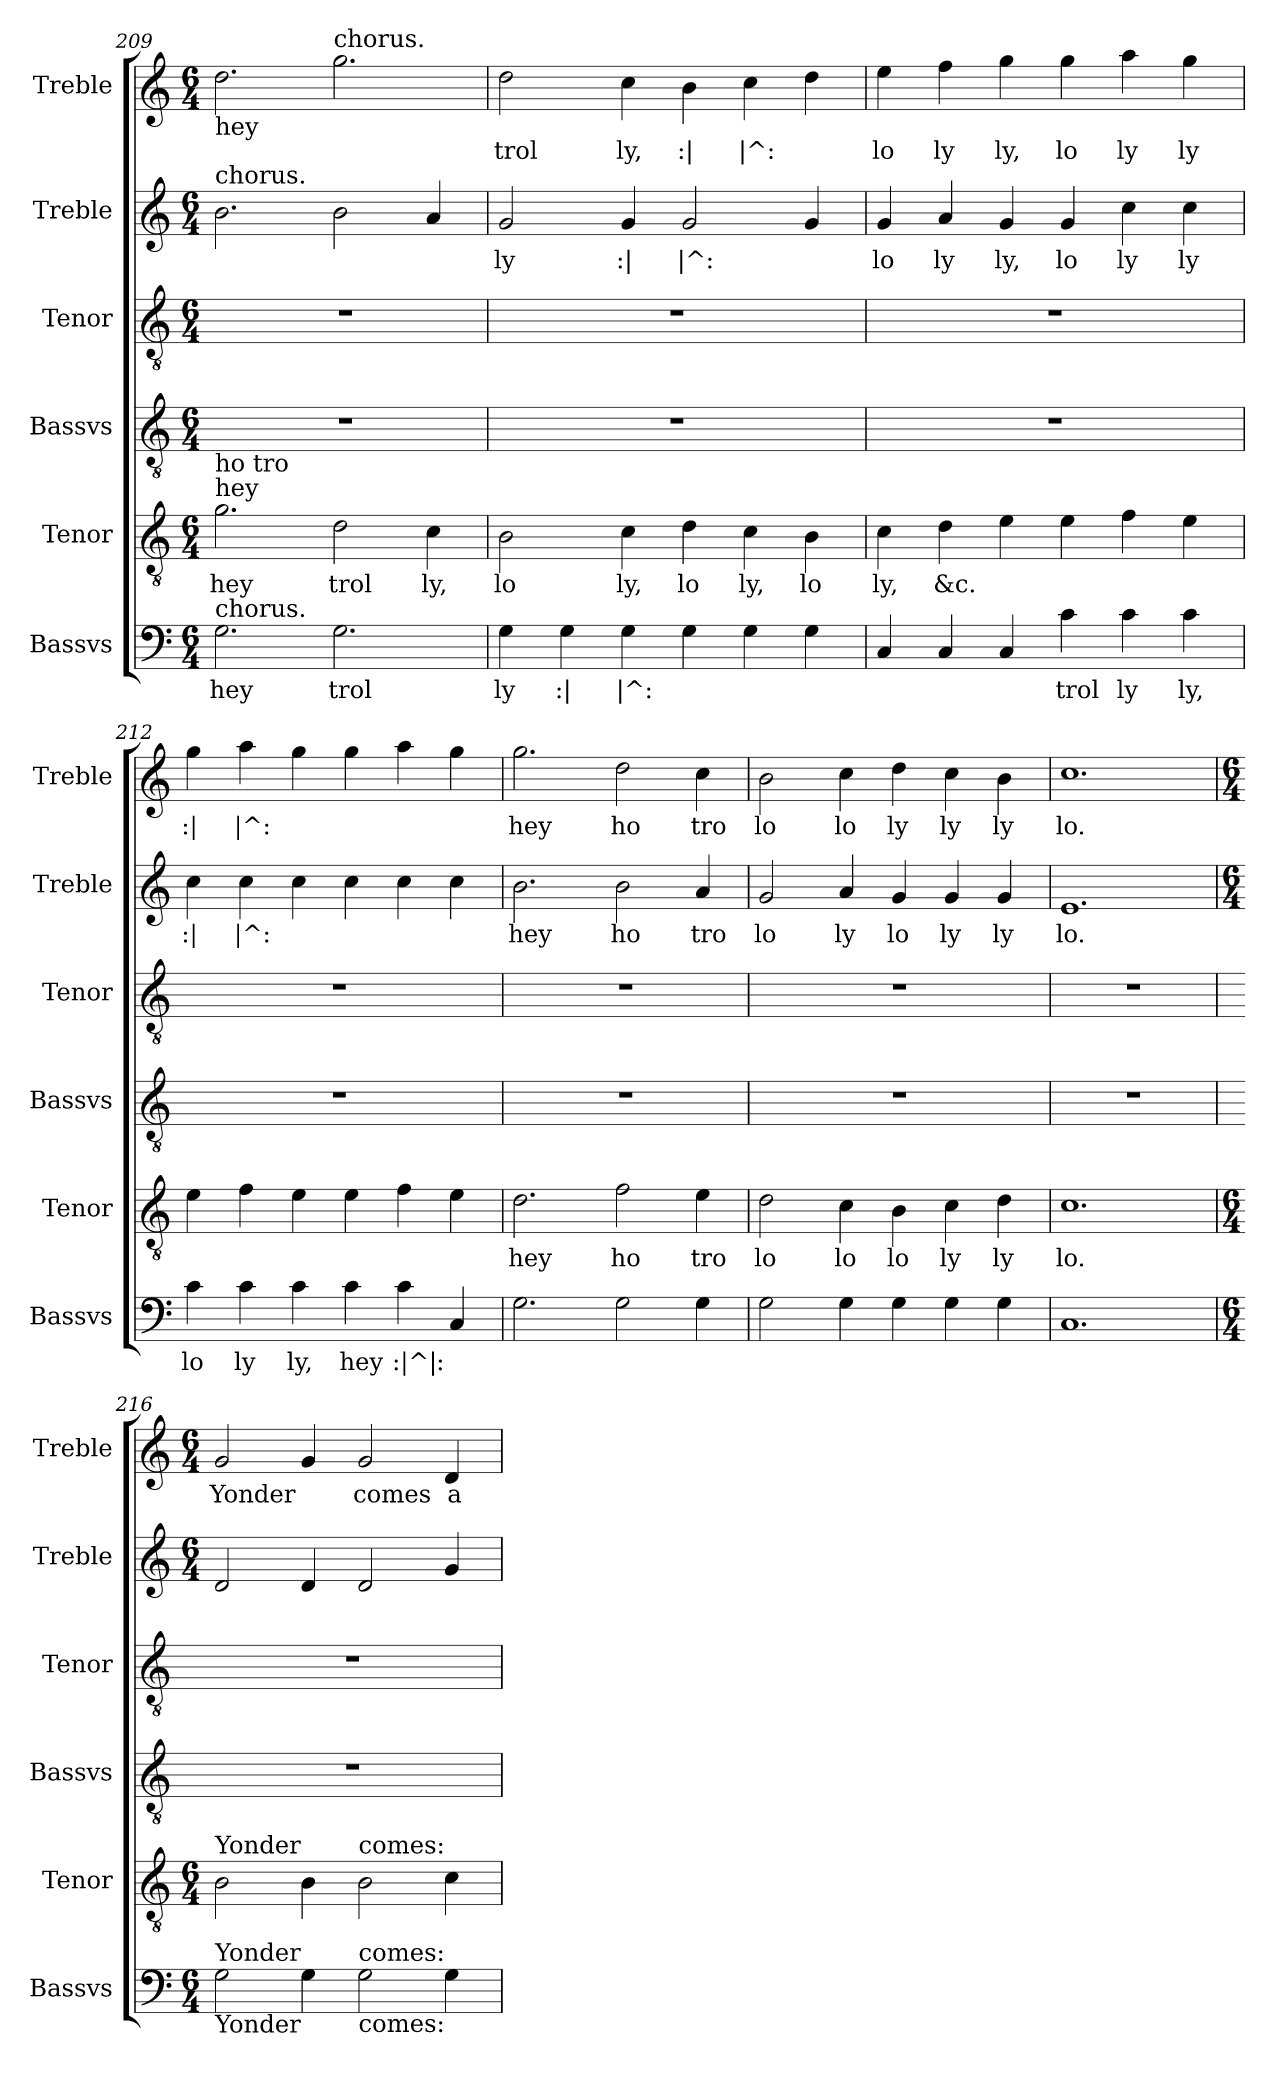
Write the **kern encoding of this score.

**kern	**text	**kern	**text	**kern	**kern	**kern	**text	**kern	**text
*part6	*part6	*part5	*part5	*part4	*part3	*part2	*part2	*part1	*part1
*staff6	*staff6	*staff5	*staff5	*staff4	*staff3	*staff2	*staff2	*staff1	*staff1
*I"Bassvs	*	*I"Tenor	*	*I"Bassvs	*I"Tenor	*I"Treble	*	*I"Treble	*
*I'Bassvs	*	*I'Tenor	*	*I'Bassvs	*I'Tenor	*I'Treble	*	*I'Treble	*
*clefF4	*	*clefGv2	*	*clefGv2	*clefGv2	*clefG2	*	*clefG2	*
*k[]	*	*k[]	*	*k[]	*k[]	*k[]	*	*k[]	*
*C:	*	*C:	*	*C:	*C:	*C:	*	*C:	*
*M6/4	*	*M6/4	*	*M6/4	*M6/4	*M6/4	*	*M6/4	*
=209	=209	=209	=209	=209	=209	=209	=209	=209	=209
!	!	!	!	!	!	!	!	!LO:TX:b:t=hey	!
!	!	!	!	!	!	!LO:TX:a:t=chorus.	!	!	!
!	!	!LO:TX:a:t=hey	!	!	!	!	!	!	!
!	!	!LO:TX:a:t=ho tro	!	!	!	!	!	!	!
!LO:TX:a:t=chorus.	!	!	!	!	!	!	!	!	!
!	!LO:LY:b:cj	!	!LO:LY:b:cj	!	!	!	!LO:LY:b:cj	!	!LO:LY:b:cj
2.G\	hey	2.g\	hey	1.r	1.r	2.b\	--	2.dd\	.
!	!	!	!	!	!	!	!	!LO:TX:a:t=chorus.	!
!	!LO:LY:b:cj	!	!LO:LY:b:cj	!	!	!	!LO:LY:b:cj	!	!LO:LY:b:cj
2.G\	trol	2d\	trol	.	.	2b\	--	2.gg\	.
!	!	!	!LO:LY:b:cj	!	!	!	!LO:LY:b:cj	!	!
.	.	4c\	ly,	.	.	4a/	--	.	.
!!LO:LB:g=z
=210	=210	=210	=210	=210	=210	=210	=210	=210	=210
!	!LO:LY:b:cj	!	!LO:LY:b:cj	!	!	!	!LO:LY:b:cj	!	!LO:LY:b:cj
4G\	ly	2B\	lo	1.r	1.r	2g/	-ly	2dd\	trol
!	!LO:LY:b:cj	!	!	!	!	!	!	!	!
4G\	:|	.	.	.	.	.	.	.	.
!	!LO:LY:b:cj	!	!LO:LY:b:cj	!	!	!	!LO:LY:b:cj	!	!LO:LY:b:cj
4G\	|^:	4c\	ly,	.	.	4g/	:|	4cc\	ly,
!	!LO:LY:b:cj	!	!LO:LY:b:cj	!	!	!	!LO:LY:b:cj	!	!LO:LY:b:cj
4G\	.	4d\	lo	.	.	2g/	|^:	4b\	:|
!	!LO:LY:b:cj	!	!LO:LY:b:cj	!	!	!	!	!	!LO:LY:b:cj
4G\	.	4c\	ly,	.	.	.	.	4cc\	|^:
!	!LO:LY:b:cj	!	!LO:LY:b:cj	!	!	!	!LO:LY:b:cj	!	!LO:LY:b:cj
4G\	.	4B\	lo	.	.	4g/	.	4dd\	.
=211	=211	=211	=211	=211	=211	=211	=211	=211	=211
!	!LO:LY:b:cj	!	!LO:LY:b:cj	!	!	!	!LO:LY:b:cj	!	!LO:LY:b:cj
4C/	.	4c\	ly,	1.r	1.r	4g/	lo	4ee\	lo
!	!LO:LY:b:cj	!	!LO:LY:b:cj	!	!	!	!LO:LY:b:cj	!	!LO:LY:b:cj
4C/	.	4d\	&c.	.	.	4a/	ly	4ff\	ly
!	!LO:LY:b:cj	!	!LO:LY:b:cj	!	!	!	!LO:LY:b:cj	!	!LO:LY:b:cj
4C/	.	4e\	.	.	.	4g/	ly,	4gg\	ly,
!	!LO:LY:b:cj	!	!LO:LY:b:cj	!	!	!	!LO:LY:b:cj	!	!LO:LY:b:cj
4c\	trol	4e\	.	.	.	4g/	lo	4gg\	lo
!	!LO:LY:b:cj	!	!LO:LY:b:cj	!	!	!	!LO:LY:b:cj	!	!LO:LY:b:cj
4c\	ly	4f\	.	.	.	4cc\	ly	4aa\	ly
!	!LO:LY:b:cj	!	!LO:LY:b:cj	!	!	!	!LO:LY:b:cj	!	!LO:LY:b:cj
4c\	ly,	4e\	.	.	.	4cc\	ly	4gg\	ly
=212	=212	=212	=212	=212	=212	=212	=212	=212	=212
!	!LO:LY:b:cj	!	!LO:LY:b:cj	!	!	!	!LO:LY:b:cj	!	!LO:LY:b:cj
4c\	lo	4e\	.	1.r	1.r	4cc\	:|	4gg\	:|
!	!LO:LY:b:cj	!	!LO:LY:b:cj	!	!	!	!LO:LY:b:cj	!	!LO:LY:b:cj
4c\	ly	4f\	.	.	.	4cc\	|^:	4aa\	|^:
!	!LO:LY:b:cj	!	!LO:LY:b:cj	!	!	!	!LO:LY:b:cj	!	!LO:LY:b:cj
4c\	ly,	4e\	.	.	.	4cc\	.	4gg\	.
!	!LO:LY:b:cj	!	!LO:LY:b:cj	!	!	!	!LO:LY:b:cj	!	!LO:LY:b:cj
4c\	hey	4e\	.	.	.	4cc\	.	4gg\	.
!	!LO:LY:b:cj	!	!LO:LY:b:cj	!	!	!	!LO:LY:b:cj	!	!LO:LY:b:cj
4c\	:|^|	4f\	.	.	.	4cc\	.	4aa\	.
!	!LO:LY:b:cj	!	!LO:LY:b:cj	!	!	!	!LO:LY:b:cj	!	!LO:LY:b:cj
4C/	:	4e\	.	.	.	4cc\	.	4gg\	.
=213	=213	=213	=213	=213	=213	=213	=213	=213	=213
!	!LO:LY:b:cj	!	!LO:LY:b:cj	!	!	!	!LO:LY:b:cj	!	!LO:LY:b:cj
2.G\	.	2.d\	hey	1.r	1.r	2.b\	hey	2.gg\	hey
!	!LO:LY:b:cj	!	!LO:LY:b:cj	!	!	!	!LO:LY:b:cj	!	!LO:LY:b:cj
2G\	.	2f\	ho	.	.	2b\	ho	2dd\	ho
!	!LO:LY:b:cj	!	!LO:LY:b:cj	!	!	!	!LO:LY:b:cj	!	!LO:LY:b:cj
4G\	.	4e\	tro	.	.	4a/	tro	4cc\	tro
=214	=214	=214	=214	=214	=214	=214	=214	=214	=214
!	!LO:LY:b:cj	!	!LO:LY:b:cj	!	!	!	!LO:LY:b:cj	!	!LO:LY:b:cj
2G\	.	2d\	lo	1.r	1.r	2g/	lo	2b\	lo
!	!LO:LY:b:cj	!	!LO:LY:b:cj	!	!	!	!LO:LY:b:cj	!	!LO:LY:b:cj
4G\	.	4c\	lo	.	.	4a/	ly	4cc\	lo
!	!LO:LY:b:cj	!	!LO:LY:b:cj	!	!	!	!LO:LY:b:cj	!	!LO:LY:b:cj
4G\	.	4B\	lo	.	.	4g/	lo	4dd\	ly
!	!LO:LY:b:cj	!	!LO:LY:b:cj	!	!	!	!LO:LY:b:cj	!	!LO:LY:b:cj
4G\	.	4c\	ly	.	.	4g/	ly	4cc\	ly
!	!LO:LY:b:cj	!	!LO:LY:b:cj	!	!	!	!LO:LY:b:cj	!	!LO:LY:b:cj
4G\	.	4d\	ly	.	.	4g/	ly	4b\	ly
=215	=215	=215	=215	=215	=215	=215	=215	=215	=215
!	!LO:LY:b:cj	!	!LO:LY:b:cj	!	!	!	!LO:LY:b:cj	!	!LO:LY:b:cj
1.C	.	1.c	lo.	1.r	1.r	1.e	lo.	1.cc	lo.
!!LO:PB:g=z
=216	=216	=216	=216	=216	=216	=216	=216	=216	=216
*M6/4	*	*M6/4	*	*	*	*M6/4	*	*M6/4	*
!	!	!LO:TX:a:t=Yonder	!	!	!	!	!	!	!
!LO:TX:a:t=Yonder	!	!	!	!	!	!	!	!	!
!LO:TX:b:t=Yonder	!	!	!	!	!	!	!	!	!
!	!LO:LY:b:cj	!	!LO:LY:b:cj	!	!	!	!LO:LY:b:cj	!	!LO:LY:b:cj
2G\	.	2B\	.	1.r	1.r	2d/	.	2g/	Yonder
!	!LO:LY:b:cj	!	!LO:LY:b:cj	!	!	!	!LO:LY:b:cj	!	!LO:LY:b:cj
4G\	.	4B\	.	.	.	4d/	.	4g/	.
!	!	!LO:TX:a:t=comes&colon;	!	!	!	!	!	!	!
!LO:TX:a:t=comes&colon;	!	!	!	!	!	!	!	!	!
!LO:TX:b:t=comes&colon;	!	!	!	!	!	!	!	!	!
!	!LO:LY:b:cj	!	!LO:LY:b:cj	!	!	!	!LO:LY:b:cj	!	!LO:LY:b:cj
2G\	.	2B\	.	.	.	2d/	.	2g/	comes
!	!LO:LY:b:cj	!	!LO:LY:b:cj	!	!	!	!LO:LY:b:cj	!	!LO:LY:b:cj
4G\	.	4c\	.	.	.	4g/	.	4d/	a
=	=	=	=	=	=	=	=	=	=
*-	*-	*-	*-	*-	*-	*-	*-	*-	*-
